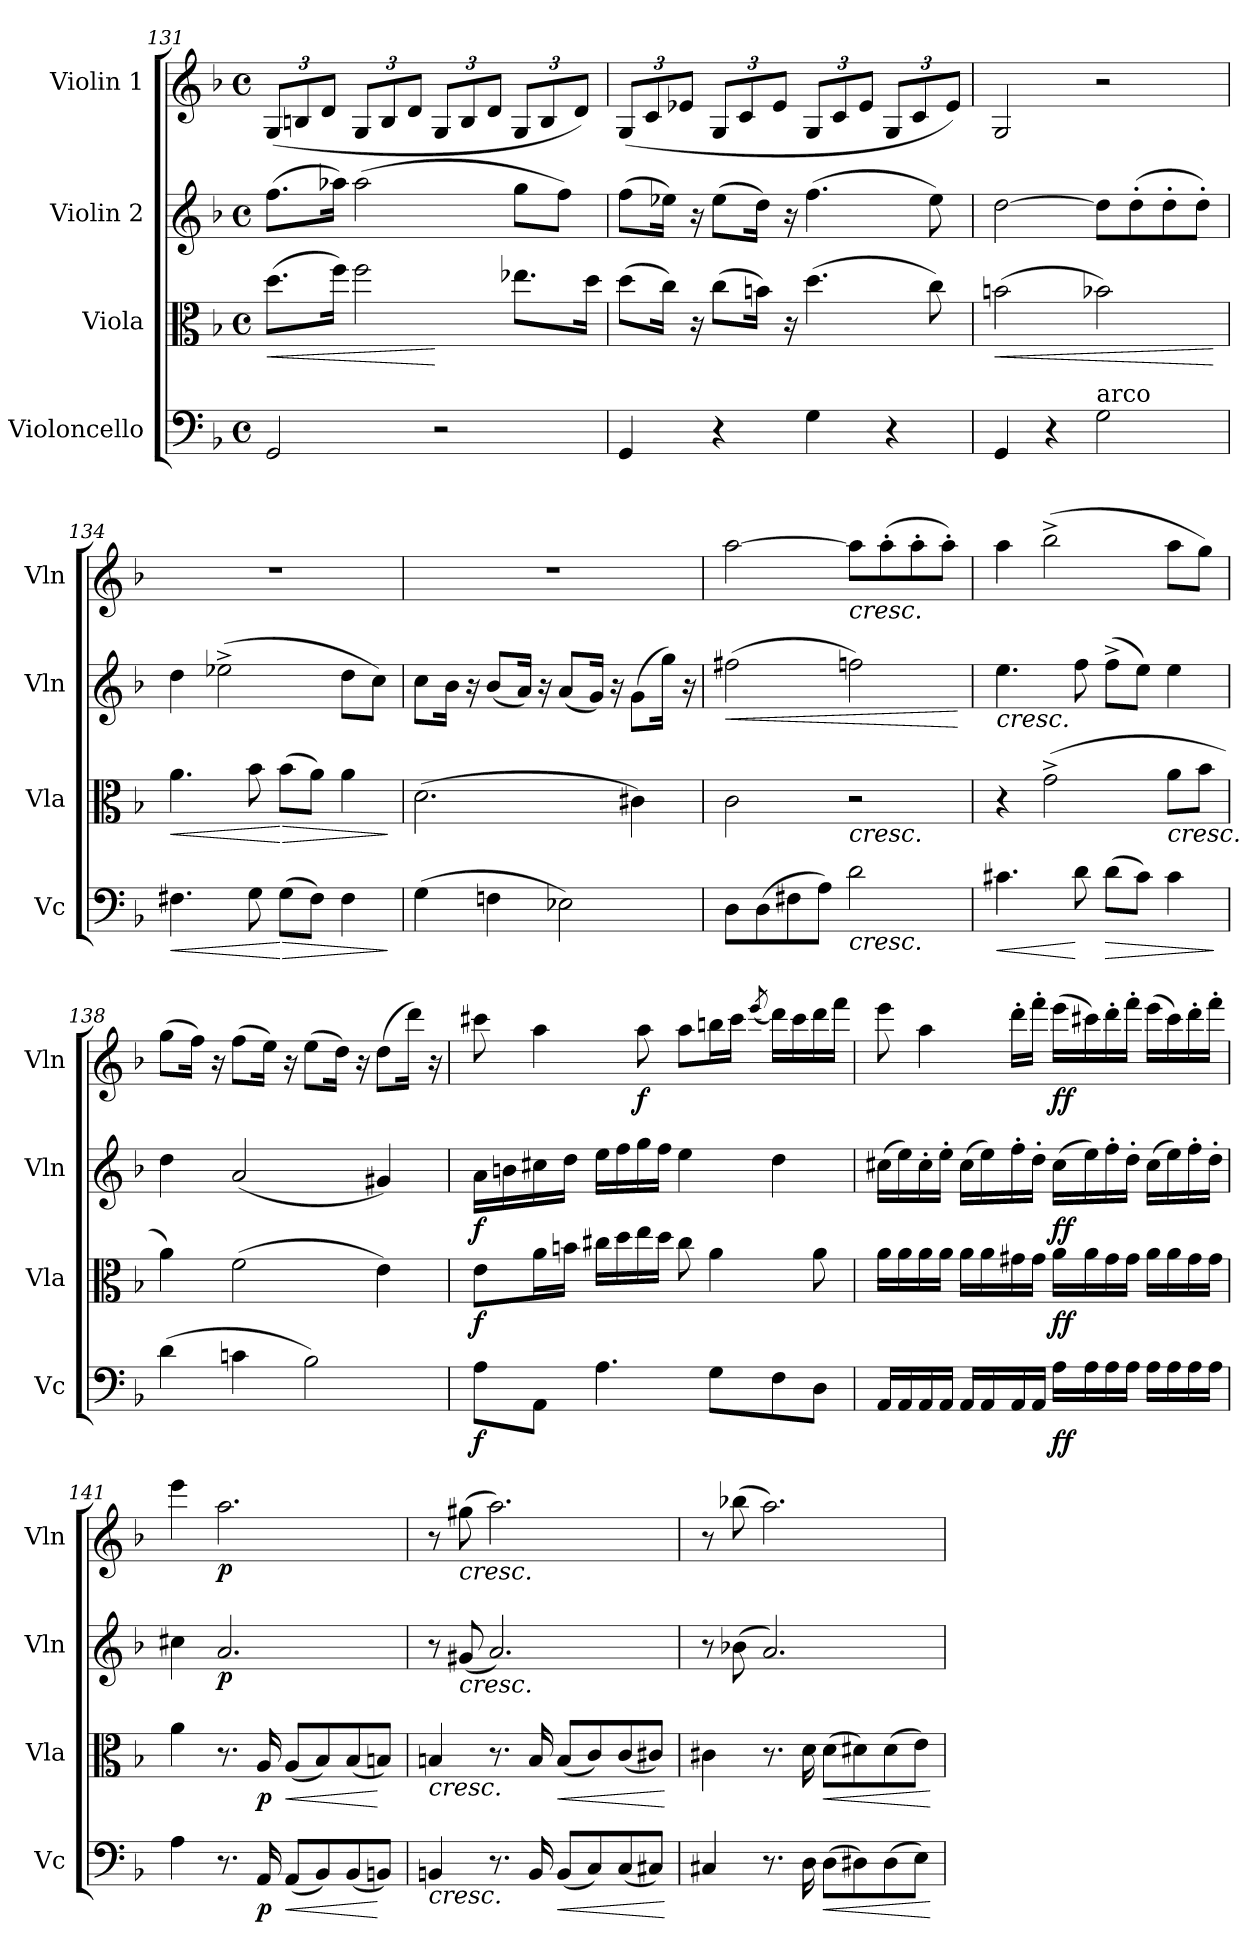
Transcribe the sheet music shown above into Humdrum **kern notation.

**kern	**dynam	**kern	**dynam	**kern	**dynam	**kern	**dynam
*part4	*part4	*part3	*part3	*part2	*part2	*part1	*part1
*staff4	*staff4	*staff3	*staff3	*staff2	*staff2	*staff1	*staff1
*I"Violoncello	*	*I"Viola	*	*I"Violin 2	*	*I"Violin 1	*
*I'Vc	*	*I'Vla	*	*I'Vln	*	*I'Vln	*
!!LO:LB:g=z
*clefF4	*	*clefC3	*	*clefG2	*	*clefG2	*
*k[b-]	*	*k[b-]	*	*k[b-]	*	*k[b-]	*
*M4/4	*	*M4/4	*	*M4/4	*	*M4/4	*
*met(c)	*	*met(c)	*	*met(c)	*	*met(c)	*
=131	=131	=131	=131	=131	=131	=131	=131
!	!	!	!LO:HP:b	!	!	!	!
*	*	*^	*	*	*	*	*
*	*	*	*	*	*	*	*Xbrackettup	*
2GG/	.	(8.dd\L	2ryy	<	(8.ff\L	.	(12G/L	.
.	.	.	.	.	.	.	12Bn/	.
.	.	.	.	.	.	.	12d/J	.
.	.	16ff\Jk)	.	.	16aa-X\Jk)	.	.	.
.	.	2ff\	.	.	(2aa-\	.	12G/L	.
.	.	.	.	.	.	.	12B/	.
.	.	.	.	.	.	.	12d/J	.
2r	.	.	2ryy	[	.	.	12G/L	.
.	.	.	.	.	.	.	12B/	.
.	.	.	.	.	.	.	12d/J	.
.	.	8.ee-X\L	.	.	8gg\L	.	12G/L	.
.	.	.	.	.	.	.	12B/	.
.	.	.	.	.	8ff\J)	.	.	.
.	.	.	.	.	.	.	12d/J)	.
.	.	16dd\Jk	.	.	.	.	.	.
*	*	*v	*v	*	*	*	*	*
=132	=132	=132	=132	=132	=132	=132	=132
4GG/	.	(8dd\L	.	(8ff\L	.	(12G/L	.
.	.	.	.	.	.	12c/	.
.	.	16cc\Jk)	.	16ee-X\Jk)	.	.	.
.	.	.	.	.	.	12e-X/J	.
.	.	16r	.	16r	.	.	.
4r	.	(8cc\L	.	(8ee-\L	.	12G/L	.
.	.	.	.	.	.	12c/	.
.	.	16bn\Jk)	.	16dd\Jk)	.	.	.
.	.	.	.	.	.	12e-/J	.
.	.	16r	.	16r	.	.	.
4G\	.	(4.dd\	.	(4.ff\	.	12G/L	.
.	.	.	.	.	.	12c/	.
.	.	.	.	.	.	12e-/J	.
4r	.	.	.	.	.	12G/L	.
.	.	.	.	.	.	12c/	.
.	.	8cc\)	.	8ee-\)	.	.	.
.	.	.	.	.	.	12e-/J)	.
=133	=133	=133	=133	=133	=133	=133	=133
!	!	!	!LO:HP:b	!	!	!	!
4GG/	.	(>2bn\	<	[>2dd\	.	2G/	.
4r	.	.	.	.	.	.	.
!LO:TX:a:t=arco	!	!	!	!	!	!	!
2G\	.	2b-X\)	.	8dd\L]	.	2r	.
.	.	.	.	(>8dd'\	.	.	.
.	.	.	.	8dd'\	.	.	.
.	.	.	.	8dd'\J)	.	.	.
.	.	.	[	.	.	.	.
=134	=134	=134	=134	=134	=134	=134	=134
!	!LO:HP:b	!	!LO:HP:b	!	!	!	!
4.F#X\	<	4.a\	<	4dd\	.	1r	.
.	.	.	.	(>2ee-X^\	.	.	.
8G\	.	8b-\	.	.	.	.	.
!	!LO:HP:n=1:b	!	!LO:HP:n=1:b	!	!	!	!
(>8G\L	[ >	(>8b-\L	[ >	.	.	.	.
8F#\J)	.	8a\J)	.	.	.	.	.
4F#\	.	4a\	.	8dd\L	.	.	.
.	.	.	.	8cc\J)	.	.	.
.	]	.	]	.	.	.	.
!!LO:LB:g=z
=135	=135	=135	=135	=135	=135	=135	=135
(>4G\	.	(>2.d\	.	8cc\L	.	1r	.
.	.	.	.	16b-\Jk	.	.	.
.	.	.	.	16r	.	.	.
4Fn\	.	.	.	(<8b-/L	.	.	.
.	.	.	.	16a/Jk)	.	.	.
.	.	.	.	16r	.	.	.
2E-X\)	.	.	.	(<8a/L	.	.	.
.	.	.	.	16g/Jk)	.	.	.
.	.	.	.	16r	.	.	.
.	.	4c#X\)	.	(>8g\L	.	.	.
.	.	.	.	16gg\Jk)	.	.	.
.	.	.	.	16r	.	.	.
!!LO:PB:g=z
=136	=136	=136	=136	=136	=136	=136	=136
!	!	!	!	!	!LO:HP:b	!	!
8D\L	.	2c\	.	(2ff#X\	<	[2aa\	.
(8D\	.	.	.	.	.	.	.
8F#X\	.	.	.	.	.	.	.
8A\J)	.	.	.	.	.	.	.
!	!	!	!	!	!	!LO:TX:b:i:t=cresc.	!
!	!	!LO:TX:b:i:t=cresc.	!	!	!	!	!
!LO:TX:b:i:t=cresc.	!	!	!	!	!	!	!
2d\	.	2r	.	2ffn\)	.	8aa\L]	.
.	.	.	.	.	.	(8aa'\	.
.	.	.	.	.	.	8aa'\	.
.	.	.	.	.	.	8aa'\J)	.
.	.	.	.	.	[	.	.
=137	=137	=137	=137	=137	=137	=137	=137
!	!	!	!	!LO:TX:b:i:t=cresc.	!	!	!
!	!LO:HP:b	!	!	!	!	!	!
4.c#X\	<	4r	.	4.ee\	.	4aa\	.
.	.	(>2g^\	.	.	.	(>2bb-^\	.
8d\	[	.	.	8ff\	.	.	.
!	!LO:HP:b	!	!	!	!	!	!
(>8d\L	>	.	.	(>8ff^\L	.	.	.
8c#\J)	.	.	.	8ee\J)	.	.	.
!	!	!LO:TX:b:i:t=cresc.	!	!	!	!	!
4c#\	.	8a\L	.	4ee\	.	8aa\L	.
.	.	8b-\J	.	.	.	8gg\J)	.
.	]	.	.	.	.	.	.
=138	=138	=138	=138	=138	=138	=138	=138
(4d\	.	4a\)	.	4dd\	.	(>8gg\L	.
.	.	.	.	.	.	16ff\Jk)	.
.	.	.	.	.	.	16r	.
4cn\	.	(>2f\	.	(<2a/	.	(>8ff\L	.
.	.	.	.	.	.	16ee\Jk)	.
.	.	.	.	.	.	16r	.
2B-\)	.	.	.	.	.	(>8ee\L	.
.	.	.	.	.	.	16dd\Jk)	.
.	.	.	.	.	.	16r	.
.	.	4e\)	.	4g#X/)	.	(>8dd\L	.
.	.	.	.	.	.	16ddd\Jk)	.
.	.	.	.	.	.	16r	.
!!LO:LB:g=z
=139	=139	=139	=139	=139	=139	=139	=139
!	!LO:DY:b	!	!LO:DY:b	!	!LO:DY:b	!	!
8A\L	f	8e\L	f	16a\LL	f	8ccc#X\	.
.	.	.	.	16bn\	.	.	.
8AA\J	.	16a\L	.	16cc#X\	.	4aa\	.
.	.	16bn\JJ	.	16dd\JJ	.	.	.
4.A\	.	16cc#X\LL	.	16ee\LL	.	.	.
.	.	16dd\	.	16ff\	.	.	.
!	!	!	!	!	!	!	!LO:DY:b
.	.	16ee\	.	16gg\	.	8aa\	f
.	.	16dd\JJ	.	16ff\JJ	.	.	.
.	.	8cc#\	.	4ee\	.	8aa\L	.
8G\L	.	4a\	.	.	.	16bbn\L	.
.	.	.	.	.	.	16ccc#\JJ	.
.	.	.	.	.	.	(8qeee/	.
8F\	.	.	.	4dd\	.	16ddd\LL)	.
.	.	.	.	.	.	16ccc#\	.
8D\J	.	8a\	.	.	.	16ddd\	.
.	.	.	.	.	.	16fff\JJ	.
!!LO:LB:g=z
=140	=140	=140	=140	=140	=140	=140	=140
16AA/LL	.	16a\LL	.	(>16cc#X\LL	.	8eee\	.
16AA/	.	16a\	.	16ee\)	.	.	.
16AA/	.	16a\	.	16cc#'\	.	4aa\	.
16AA/JJ	.	16a\JJ	.	16ee'\JJ	.	.	.
16AA/LL	.	16a\LL	.	(>16cc#\LL	.	.	.
16AA/	.	16a\	.	16ee\)	.	.	.
16AA/	.	16g#X\	.	16ff'\	.	16ddd'\LL	.
16AA/JJ	.	16g#\JJ	.	16dd'\JJ	.	16fff'\JJ	.
!	!LO:DY:b	!	!LO:DY:b	!	!LO:DY:b	!	!LO:DY:b
16A\LL	ff	16a\LL	ff	(>16cc#\LL	ff	(>16eee\LL	ff
16A\	.	16a\	.	16ee\)	.	16ccc#X\)	.
16A\	.	16g#\	.	16ff'\	.	16ddd'\	.
16A\JJ	.	16g#\JJ	.	16dd'\JJ	.	16fff'\JJ	.
16A\LL	.	16a\LL	.	(>16cc#\LL	.	(>16eee\LL	.
16A\	.	16a\	.	16ee\)	.	16ccc#\)	.
16A\	.	16g#\	.	16ff'\	.	16ddd'\	.
16A\JJ	.	16g#\JJ	.	16dd'\JJ	.	16fff'\JJ	.
=141	=141	=141	=141	=141	=141	=141	=141
4A\	.	4a\	.	4cc#X\	.	4eee\	.
!	!	!	!	!	!LO:DY:b	!	!LO:DY:b
8.r	.	8.r	.	2.a/	p	2.aa\	p
!	!LO:DY:b	!	!LO:DY:b	!	!	!	!
16AA/	p	16A/	p	.	.	.	.
!	!LO:HP:b	!	!LO:HP:b	!	!	!	!
(<8AA/L	<	(<8A/L	<	.	.	.	.
8BB-/)	.	8B-/)	.	.	.	.	.
(<8BB-/	.	(<8B-/	.	.	.	.	.
8BBn/J)	[	8Bn/J)	[	.	.	.	.
=142	=142	=142	=142	=142	=142	=142	=142
!	!	!LO:TX:b:i:t=cresc.	!	!	!	!	!
!LO:TX:b:i:t=cresc.	!	!	!	!	!	!	!
4BBn/	.	4Bn/	.	8r	.	8r	.
!	!	!	!	!	!	!LO:TX:b:i:t=cresc.	!
!	!	!	!	!LO:TX:b:i:t=cresc.	!	!	!
.	.	.	.	(<8g#X/	.	(>8gg#X\	.
8.r	.	8.r	.	2.a/)	.	2.aa\)	.
16BB/	.	16B/	.	.	.	.	.
!	!LO:HP:b	!	!LO:HP:b	!	!	!	!
(<8BB/L	<	(<8B/L	<	.	.	.	.
8C/)	.	8c/)	.	.	.	.	.
(<8C/	.	(<8c/	.	.	.	.	.
8C#X/J)	.	8c#X/J)	.	.	.	.	.
.	[	.	[	.	.	.	.
!!LO:LB:g=z
=143	=143	=143	=143	=143	=143	=143	=143
4C#X/	.	4c#X\	.	8r	.	8r	.
.	.	.	.	(>8b-X\	.	(>8bb-X\	.
8.r	.	8.r	.	2.a/)	.	2.aa\)	.
16D\	.	16d\	.	.	.	.	.
!	!LO:HP:b	!	!LO:HP:b	!	!	!	!
(8D\L	<	(8d\L	<	.	.	.	.
8D#X\)	.	8d#X\)	.	.	.	.	.
(8D#\	.	(8d#\	.	.	.	.	.
8E\J)	.	8e\J)	.	.	.	.	.
.	[	.	[	.	.	.	.
=	=	=	=	=	=	=	=
*-	*-	*-	*-	*-	*-	*-	*-
